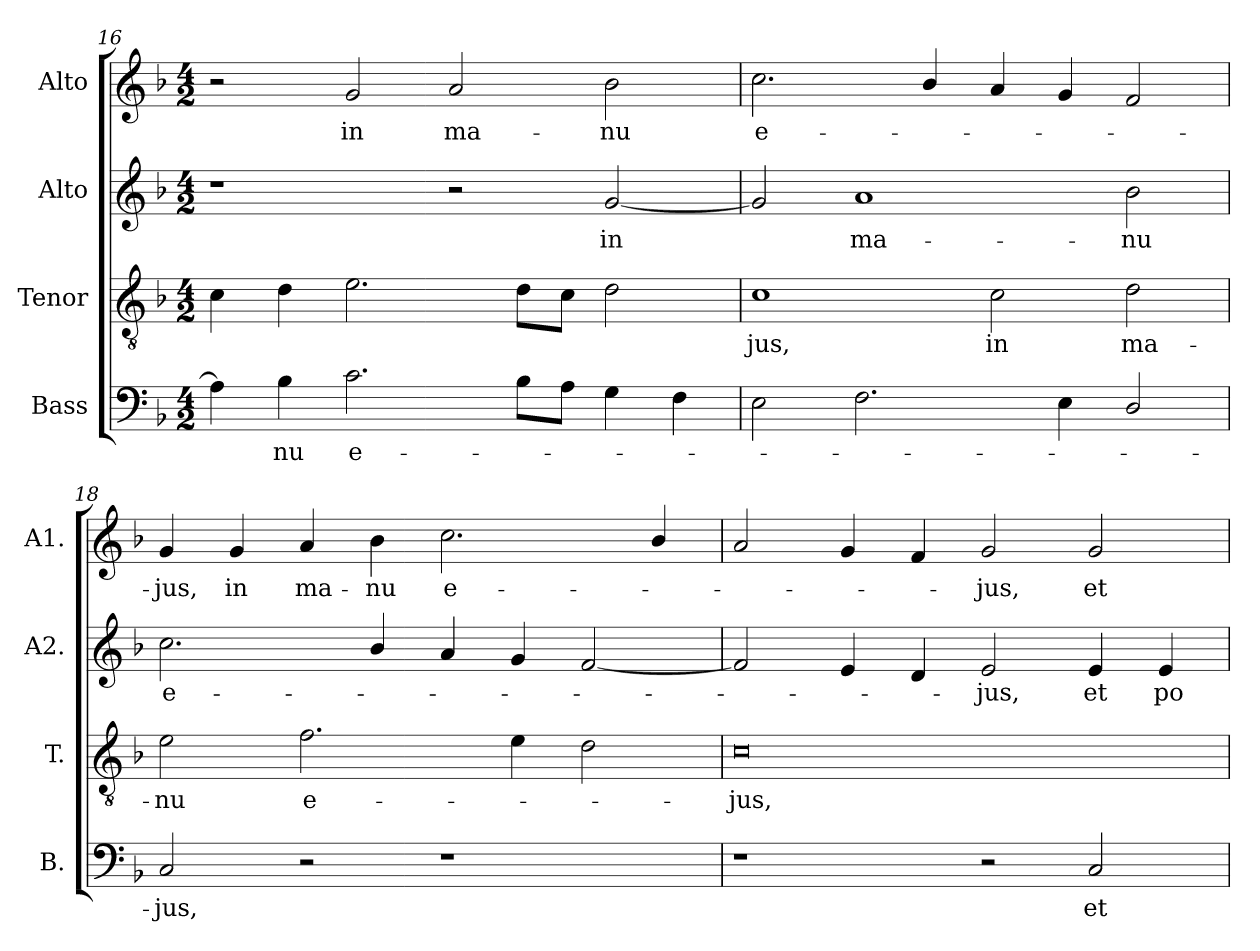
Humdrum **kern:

**kern	**text	**kern	**text	**kern	**text	**kern	**text
*part4	*part4	*part3	*part3	*part2	*part2	*part1	*part1
*staff4	*staff4	*staff3	*staff3	*staff2	*staff2	*staff1	*staff1
*I"Bass	*	*I"Tenor	*	*I"Alto	*	*I"Alto	*
*I'B.	*	*I'T.	*	*I'A2.	*	*I'A1.	*
*clefF4	*	*clefGv2	*	*clefG2	*	*clefG2	*
*	*	*ITrd7c12	*	*	*	*	*
*k[b-]	*	*k[b-]	*	*k[b-]	*	*k[b-]	*
*F:	*	*F:	*	*F:	*	*F:	*
*M4/2	*	*M4/2	*	*M4/2	*	*M4/2	*
=16	=16	=16	=16	=16	=16	=16	=16
4Ai\]	.	4Ci\	.	1r	.	2r	.
!	!LO:LY:b:color=#000000	!	!	!	!	!	!
4B-i\	-nu	4Di\	.	.	.	.	.
!	!LO:LY:b:color=#000000	!	!	!	!	!	!
!	!	!	!	!	!	!	!LO:LY:b:color=#000000
2.ci\	e-	2.Ei\	.	.	.	2gi/	in
!	!	!	!	!	!	!	!LO:LY:b:color=#000000
.	.	.	.	2r	.	2ai/	ma-
8B-i\L	.	8Di\L	.	.	.	.	.
8Ai\J	.	8Ci\J	.	.	.	.	.
!	!	!	!	!	!LO:LY:b:color=#000000	!	!
!	!	!	!	!	!	!	!LO:LY:b:color=#000000
4Gi\	.	2Di\	.	[2gi/	in	2b-i\	-nu
4Fi\	.	.	.	.	.	.	.
!!LO:PB:g=z
=17	=17	=17	=17	=17	=17	=17	=17
!	!	!	!LO:LY:b:color=#000000	!	!	!	!
!	!	!	!	!	!	!	!LO:LY:b:color=#000000
2Ei\	.	1Ci	-jus,	2gi/]	.	2.cci\	e-
!	!	!	!	!	!LO:LY:b:color=#000000	!	!
2.Fi\	.	.	.	1ai	ma-	.	.
.	.	.	.	.	.	4b-i/	.
!	!	!	!LO:LY:b:color=#000000	!	!	!	!
.	.	2Ci\	in	.	.	4ai/	.
4Ei\	.	.	.	.	.	4gi/	.
!	!	!	!LO:LY:b:color=#000000	!	!	!	!
!	!	!	!	!	!LO:LY:b:color=#000000	!	!
2Di/	.	2Di\	ma-	2b-i\	-nu	2fi/	.
=18	=18	=18	=18	=18	=18	=18	=18
!	!LO:LY:b:color=#000000	!	!	!	!	!	!
!	!	!	!LO:LY:b:color=#000000	!	!	!	!
!	!	!	!	!	!LO:LY:b:color=#000000	!	!
!	!	!	!	!	!	!	!LO:LY:b:color=#000000
2Ci/	-jus,	2Ei\	-nu	2.cci\	e-	4gi/	-jus,
!	!	!	!	!	!	!	!LO:LY:b:color=#000000
.	.	.	.	.	.	4gi/	in
!	!	!	!LO:LY:b:color=#000000	!	!	!	!
!	!	!	!	!	!	!	!LO:LY:b:color=#000000
2r	.	2.Fi\	e-	.	.	4ai/	ma-
!	!	!	!	!	!	!	!LO:LY:b:color=#000000
.	.	.	.	4b-i/	.	4b-i\	-nu
!	!	!	!	!	!	!	!LO:LY:b:color=#000000
1r	.	.	.	4ai/	.	2.cci\	e-
.	.	4Ei\	.	4gi/	.	.	.
.	.	2Di\	.	[2fi/	.	.	.
.	.	.	.	.	.	4b-i/	.
=19	=19	=19	=19	=19	=19	=19	=19
!	!	!	!LO:LY:b:color=#000000	!	!	!	!
1r	.	0Ci	-jus,	2fi/]	.	2ai/	.
.	.	.	.	4ei/	.	4gi/	.
.	.	.	.	4di/	.	4fi/	.
!	!	!	!	!	!LO:LY:b:color=#000000	!	!
!	!	!	!	!	!	!	!LO:LY:b:color=#000000
2r	.	.	.	2ei/	-jus,	2gi/	-jus,
!	!LO:LY:b:color=#000000	!	!	!	!	!	!
!	!	!	!	!	!LO:LY:b:color=#000000	!	!
!	!	!	!	!	!	!	!LO:LY:b:color=#000000
2Ci/	et	.	.	4ei/	et	2gi/	et
!	!	!	!	!	!LO:LY:b:color=#000000	!	!
.	.	.	.	4ei/	po-	.	.
=	=	=	=	=	=	=	=
*-	*-	*-	*-	*-	*-	*-	*-
